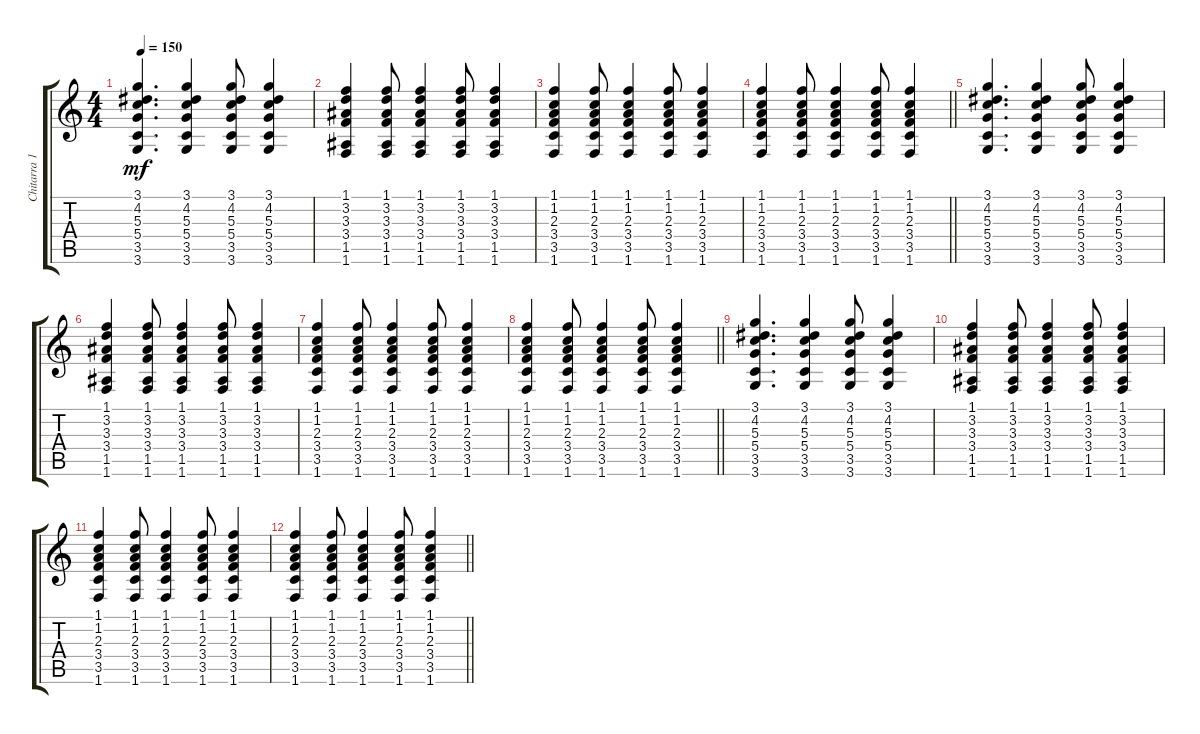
\track ("Chitarra 1" "Chitarra 1") {instrument acousticguitarsteel}
\staff {score tabs}
\tuning (E4 B3 G3 D3 A2 E2) {hide}
\ts (4 4)
\tempo 150
\clef g2
\ks c
(3.1 4.2 5.3 5.4 3.5 3.6).4{d dy mf} (3.1 4.2 5.3 5.4 3.5 3.6).4 (3.1 4.2 5.3 5.4 3.5 3.6).8 (3.1 4.2 5.3 5.4 3.5 3.6).4 |
(1.1 3.2 3.3 3.4 1.5 1.6).4 (1.1 3.2 3.3 3.4 1.5 1.6).8 (1.1 3.2 3.3 3.4 1.5 1.6).4 (1.1 3.2 3.3 3.4 1.5 1.6).8 (1.1 3.2 3.3 3.4 1.5 1.6).4 |
(1.1 1.2 2.3 3.4 3.5 1.6).4 (1.1 1.2 2.3 3.4 3.5 1.6).8 (1.1 1.2 2.3 3.4 3.5 1.6).4 (1.1 1.2 2.3 3.4 3.5 1.6).8 (1.1 1.2 2.3 3.4 3.5 1.6).4 |
\barLineRight lightlight
(1.1 1.2 2.3 3.4 3.5 1.6).4 (1.1 1.2 2.3 3.4 3.5 1.6).8 (1.1 1.2 2.3 3.4 3.5 1.6).4 (1.1 1.2 2.3 3.4 3.5 1.6).8 (1.1 1.2 2.3 3.4 3.5 1.6).4 |
(3.1 4.2 5.3 5.4 3.5 3.6).4{d} (3.1 4.2 5.3 5.4 3.5 3.6).4 (3.1 4.2 5.3 5.4 3.5 3.6).8 (3.1 4.2 5.3 5.4 3.5 3.6).4 |
(1.1 3.2 3.3 3.4 1.5 1.6).4 (1.1 3.2 3.3 3.4 1.5 1.6).8 (1.1 3.2 3.3 3.4 1.5 1.6).4 (1.1 3.2 3.3 3.4 1.5 1.6).8 (1.1 3.2 3.3 3.4 1.5 1.6).4 |
(1.1 1.2 2.3 3.4 3.5 1.6).4 (1.1 1.2 2.3 3.4 3.5 1.6).8 (1.1 1.2 2.3 3.4 3.5 1.6).4 (1.1 1.2 2.3 3.4 3.5 1.6).8 (1.1 1.2 2.3 3.4 3.5 1.6).4 |
\barLineRight lightlight
(1.1 1.2 2.3 3.4 3.5 1.6).4 (1.1 1.2 2.3 3.4 3.5 1.6).8 (1.1 1.2 2.3 3.4 3.5 1.6).4 (1.1 1.2 2.3 3.4 3.5 1.6).8 (1.1 1.2 2.3 3.4 3.5 1.6).4 |
(3.1 4.2 5.3 5.4 3.5 3.6).4{d} (3.1 4.2 5.3 5.4 3.5 3.6).4 (3.1 4.2 5.3 5.4 3.5 3.6).8 (3.1 4.2 5.3 5.4 3.5 3.6).4 |
(1.1 3.2 3.3 3.4 1.5 1.6).4 (1.1 3.2 3.3 3.4 1.5 1.6).8 (1.1 3.2 3.3 3.4 1.5 1.6).4 (1.1 3.2 3.3 3.4 1.5 1.6).8 (1.1 3.2 3.3 3.4 1.5 1.6).4 |
(1.1 1.2 2.3 3.4 3.5 1.6).4 (1.1 1.2 2.3 3.4 3.5 1.6).8 (1.1 1.2 2.3 3.4 3.5 1.6).4 (1.1 1.2 2.3 3.4 3.5 1.6).8 (1.1 1.2 2.3 3.4 3.5 1.6).4 |
\barLineRight lightlight
(1.1 1.2 2.3 3.4 3.5 1.6).4 (1.1 1.2 2.3 3.4 3.5 1.6).8 (1.1 1.2 2.3 3.4 3.5 1.6).4 (1.1 1.2 2.3 3.4 3.5 1.6).8 (1.1 1.2 2.3 3.4 3.5 1.6).4
